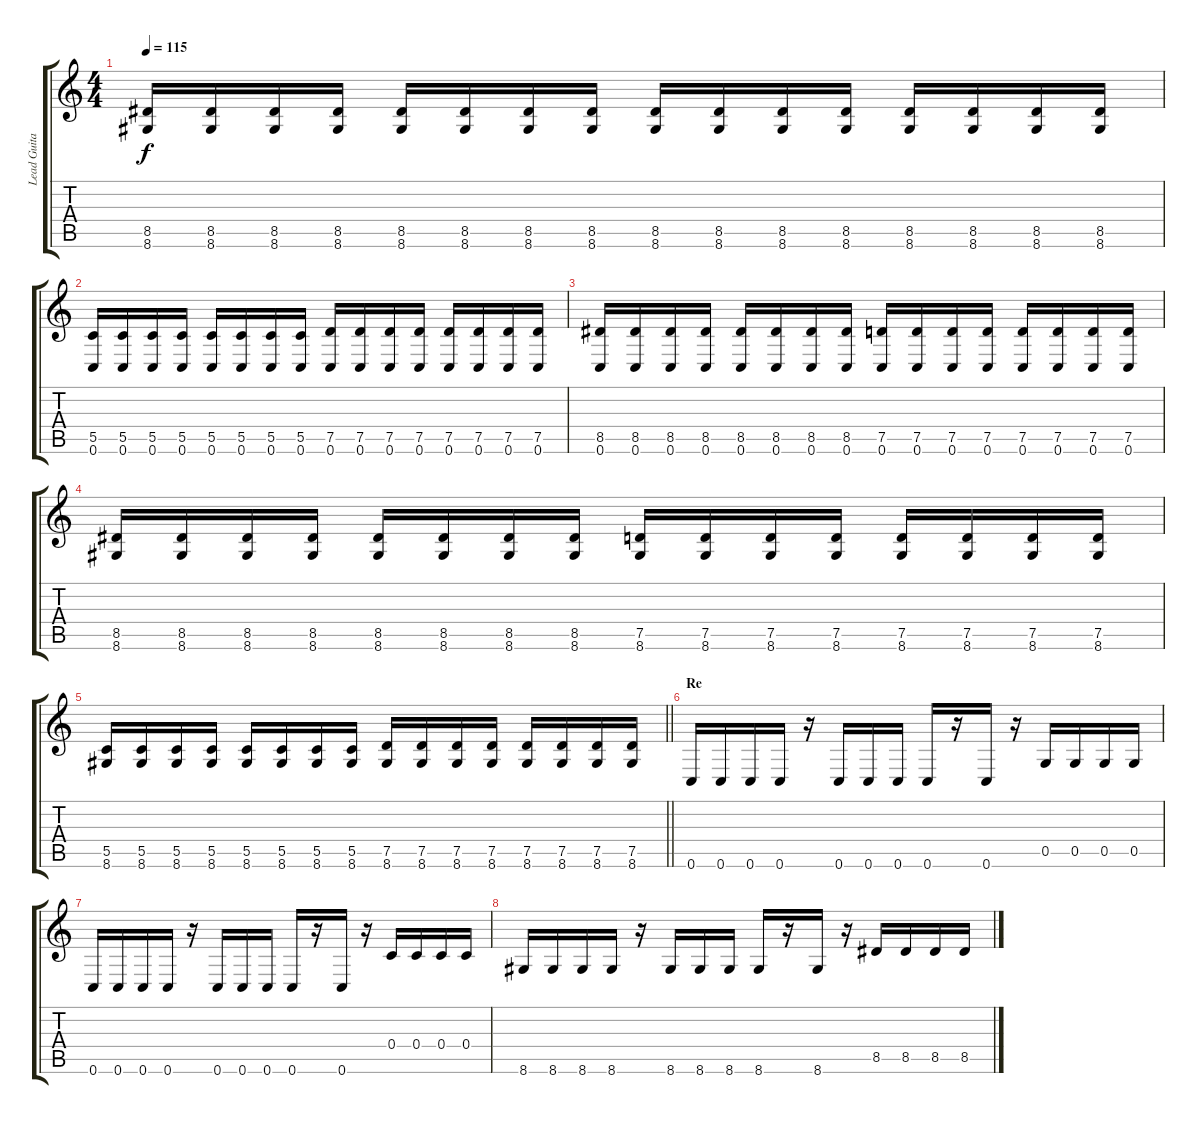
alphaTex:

\track ("Lead Guitar" "Lead Guita") {instrument distortionguitar}
\staff {score tabs}
\tuning (D4 A3 F3 C3 G2 C2) {hide}
\ts (4 4)
\tempo 115
\clef g2
\ks c
(8.5 8.6).16{dy f} (8.5 8.6).16 (8.5 8.6).16 (8.5 8.6).16 (8.5 8.6).16 (8.5 8.6).16 (8.5 8.6).16 (8.5 8.6).16 (8.5 8.6).16 (8.5 8.6).16 (8.5 8.6).16 (8.5 8.6).16 (8.5 8.6).16 (8.5 8.6).16 (8.5 8.6).16 (8.5 8.6).16 |
(5.5 0.6).16 (5.5 0.6).16 (5.5 0.6).16 (5.5 0.6).16 (5.5 0.6).16 (5.5 0.6).16 (5.5 0.6).16 (5.5 0.6).16 (7.5 0.6).16 (7.5 0.6).16 (7.5 0.6).16 (7.5 0.6).16 (7.5 0.6).16 (7.5 0.6).16 (7.5 0.6).16 (7.5 0.6).16 |
(8.5 0.6).16 (8.5 0.6).16 (8.5 0.6).16 (8.5 0.6).16 (8.5 0.6).16 (8.5 0.6).16 (8.5 0.6).16 (8.5 0.6).16 (7.5 0.6).16 (7.5 0.6).16 (7.5 0.6).16 (7.5 0.6).16 (7.5 0.6).16 (7.5 0.6).16 (7.5 0.6).16 (7.5 0.6).16 |
(8.5 8.6).16 (8.5 8.6).16 (8.5 8.6).16 (8.5 8.6).16 (8.5 8.6).16 (8.5 8.6).16 (8.5 8.6).16 (8.5 8.6).16 (7.5 8.6).16 (7.5 8.6).16 (7.5 8.6).16 (7.5 8.6).16 (7.5 8.6).16 (7.5 8.6).16 (7.5 8.6).16 (7.5 8.6).16 |
\barLineRight lightlight
(5.5 8.6).16 (5.5 8.6).16 (5.5 8.6).16 (5.5 8.6).16 (5.5 8.6).16 (5.5 8.6).16 (5.5 8.6).16 (5.5 8.6).16 (7.5 8.6).16 (7.5 8.6).16 (7.5 8.6).16 (7.5 8.6).16 (7.5 8.6).16 (7.5 8.6).16 (7.5 8.6).16 (7.5 8.6).16 |
\section ("" "Re")
0.6.16 0.6.16 0.6.16 0.6.16 r.16 0.6.16 0.6.16 0.6.16 0.6.16 r.16 0.6.16 r.16 0.5.16 0.5.16 0.5.16 0.5.16 |
0.6.16 0.6.16 0.6.16 0.6.16 r.16 0.6.16 0.6.16 0.6.16 0.6.16 r.16 0.6.16 r.16 0.4.16 0.4.16 0.4.16 0.4.16 |
8.6.16 8.6.16 8.6.16 8.6.16 r.16 8.6.16 8.6.16 8.6.16 8.6.16 r.16 8.6.16 r.16 8.5.16 8.5.16 8.5.16 8.5.16
